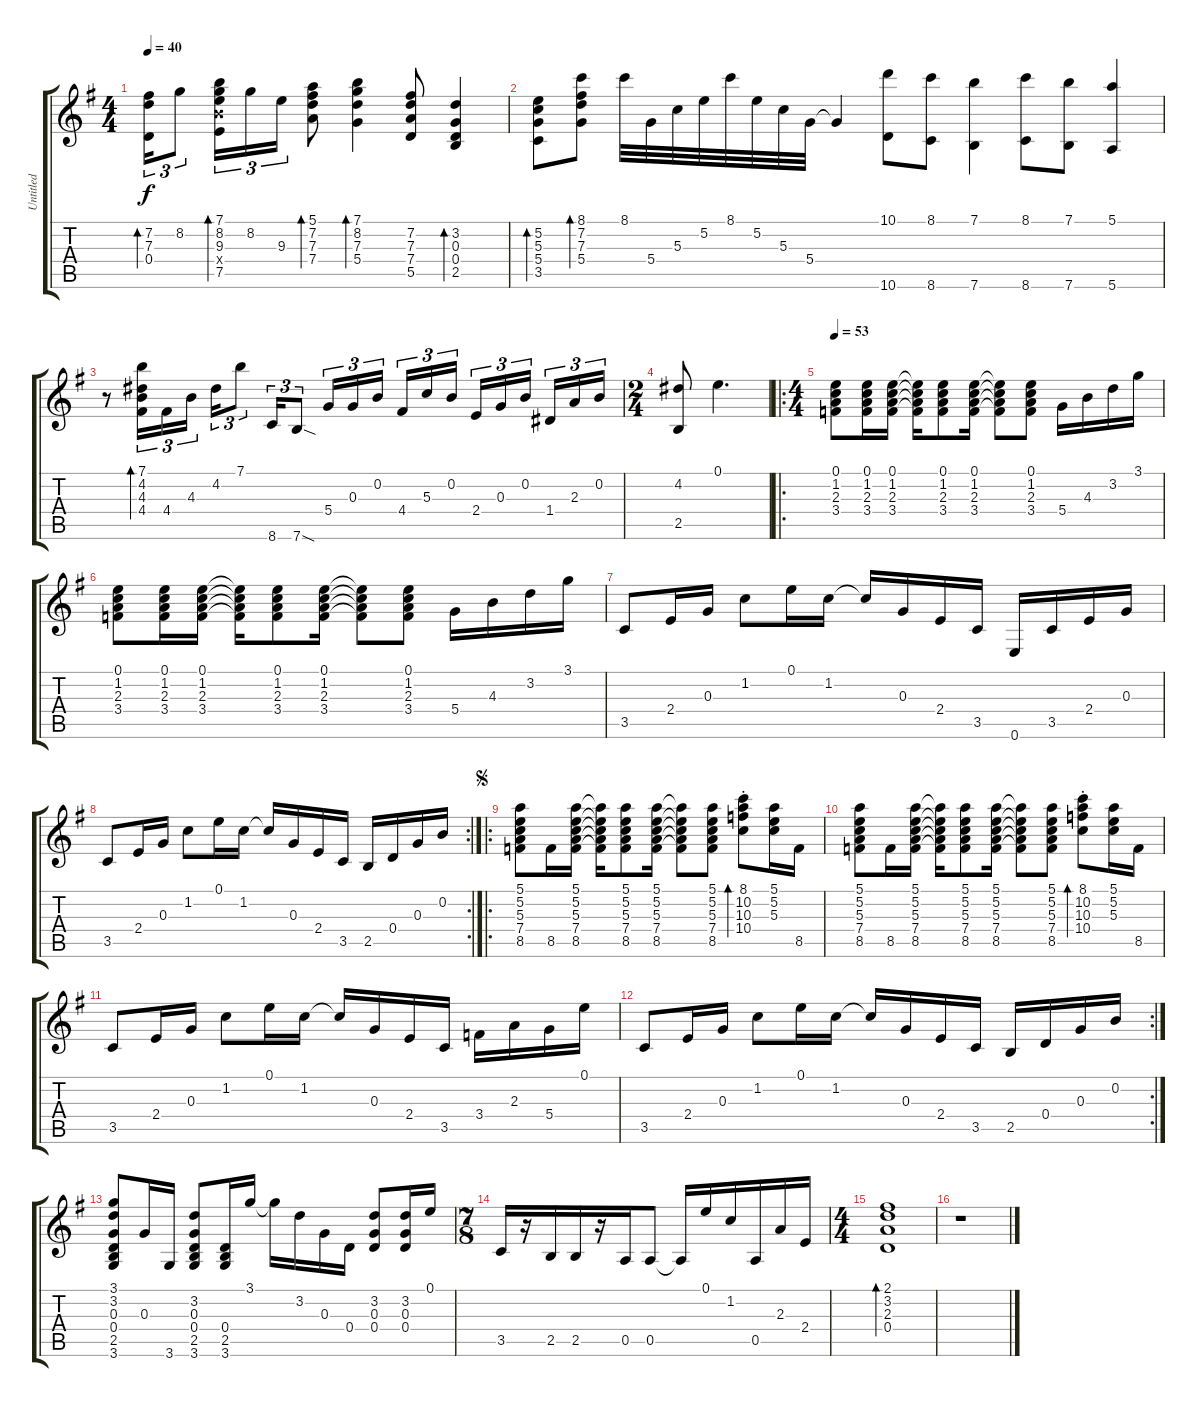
\track ("Untitled" "Untitled") {instrument acousticguitarnylon}
\staff {score tabs}
\tuning (E4 B3 G3 D3 A2 E2) {hide}
\ts (4 4)
\tempo 40
\clef g2
\ks g
(7.2 7.3 0.4).16{tu (3 2) bd 30 dy f instrument acousticguitarnylon} 8.2.8{tu (3 2)} (7.1 8.2 9.3 9.4{x} 7.5).16{tu (3 2) bd 30} 8.2.16{tu (3 2)} 9.3.16{tu (3 2)} (5.1 7.2 7.3 7.4).8{bd 30} (7.1 8.2 7.3 5.4).4{bd 30} (7.2 7.3 7.4 5.5).8 (3.2 0.3 0.4 2.5).4{bd 30} |
(5.2 5.3 5.4 3.5).8{bd 30} (8.1 7.2 7.3 5.4).8{bd 30} 8.1.32 5.4.32 5.3.32 5.2.32 8.1.32 5.2.32 5.3.32 5.4.32 5.4{t}.4 (10.1 10.6).8 (8.1 8.6).8 (7.1 7.6).4 (8.1 8.6).8 (7.1 7.6).8 (5.1 5.6).4 |
r.8 (7.1 4.2 4.3 4.4).16{tu (3 2) bd 30} 4.4.16{tu (3 2)} 4.3.16{tu (3 2)} 4.2.16{tu (3 2)} 7.1.8{tu (3 2)} 8.6.16{tu (3 2)} 7.6{sod}.8{tu (3 2)} 5.4.16{tu (3 2)} 0.3.16{tu (3 2)} 0.2.16{tu (3 2) beam splitsecondary} 4.4.16{tu (3 2)} 5.3.16{tu (3 2)} 0.2.16{tu (3 2)} 2.4.16{tu (3 2)} 0.3.16{tu (3 2)} 0.2.16{tu (3 2) beam splitsecondary} 1.4.16{tu (3 2)} 2.3.16{tu (3 2)} 0.2.16{tu (3 2)} |
\ts (2 4)
(4.2 2.5).8 0.1.4{d} |
\ro
\ts (4 4)
\tempo 53
(0.1 1.2 2.3 3.4).8 (0.1 1.2 2.3 3.4).16 (0.1 1.2 2.3 3.4).16 (0.1{t} 1.2{t} 2.3{t} 3.4{t}).16 (0.1 1.2 2.3 3.4).8 (0.1 1.2 2.3 3.4).16 (0.1{t} 1.2{t} 2.3{t} 3.4{t}).8 (0.1 1.2 2.3 3.4).8 5.4.16 4.3.16 3.2.16 3.1.16 |
(0.1 1.2 2.3 3.4).8 (0.1 1.2 2.3 3.4).16 (0.1 1.2 2.3 3.4).16 (0.1{t} 1.2{t} 2.3{t} 3.4{t}).16 (0.1 1.2 2.3 3.4).8 (0.1 1.2 2.3 3.4).16 (0.1{t} 1.2{t} 2.3{t} 3.4{t}).8 (0.1 1.2 2.3 3.4).8 5.4.16 4.3.16 3.2.16 3.1.16 |
3.5.8 2.4.16 0.3.16 1.2.8 0.1.16 1.2.16 1.2{t}.16 0.3.16 2.4.16 3.5.16 0.6.16 3.5.16 2.4.16 0.3.16 |
\rc 2
3.5.8 2.4.16 0.3.16 1.2.8 0.1.16 1.2.16 1.2{t}.16 0.3.16 2.4.16 3.5.16 2.5.16 0.4.16 0.3.16 0.2.16 |
\ro
\jump segno
(5.1 5.2 5.3 7.4 8.5).8 8.5.16 (5.1 5.2 5.3 7.4 8.5).16 (5.1{t} 5.2{t} 5.3{t} 7.4{t} 8.5{t}).16 (5.1 5.2 5.3 7.4 8.5).8 (5.1 5.2 5.3 7.4 8.5).16 (5.1{t} 5.2{t} 5.3{t} 7.4{t} 8.5{t}).8 (5.1 5.2 5.3 7.4 8.5).8 (8.1{st} 10.2{st} 10.3{st} 10.4{st}).8{bd 30} (5.1 5.2 5.3).16 8.5.16 |
(5.1 5.2 5.3 7.4 8.5).8 8.5.16 (5.1 5.2 5.3 7.4 8.5).16 (5.1{t} 5.2{t} 5.3{t} 7.4{t} 8.5{t}).16 (5.1 5.2 5.3 7.4 8.5).8 (5.1 5.2 5.3 7.4 8.5).16 (5.1{t} 5.2{t} 5.3{t} 7.4{t} 8.5{t}).8 (5.1 5.2 5.3 7.4 8.5).8 (8.1{st} 10.2{st} 10.3{st} 10.4{st}).8{bd 30} (5.1 5.2 5.3).16 8.5.16 |
3.5.8 2.4.16 0.3.16 1.2.8 0.1.16 1.2.16 1.2{t}.16 0.3.16 2.4.16 3.5.16 3.4.16 2.3.16 5.4.16 0.1.16 |
\rc 2
3.5.8 2.4.16 0.3.16 1.2.8 0.1.16 1.2.16 1.2{t}.16 0.3.16 2.4.16 3.5.16 2.5.16 0.4.16 0.3.16 0.2.16 |
(3.1 3.2 0.3 0.4 2.5 3.6).8 0.3.16 3.6.16 (3.2 0.3 0.4 2.5 3.6).8 (0.4 2.5 3.6).16 3.1.16 3.1{t}.16 3.2.16 0.3.16 0.4.16 (3.2 0.3 0.4).8 (3.2 0.3 0.4).16 0.1.16 |
\ts (7 8)
3.5.16 r.16 2.5.16 2.5.16 r.16 0.5.16 0.5.8 0.5{t}.16 0.1.16 1.2.16 0.5.16 2.3.16 2.4.16 |
\ts (4 4)
(2.1 3.2 2.3 0.4).1{bd 30} |
r.1
